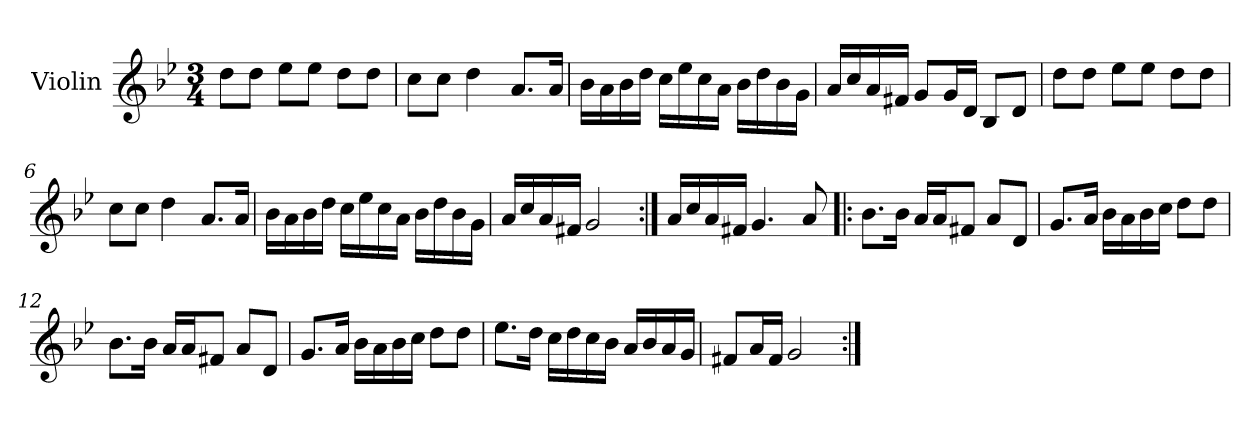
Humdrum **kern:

**kern
*part1
*staff1
*I"Violin
*I'Vln.
*clefG2
*k[b-e-]
*M3/4
=1
8dd\L
8dd\J
8ee-\L
8ee-\J
8dd\L
8dd\J
=2
8cc\L
8cc\J
4dd\
8.a/L
16a/Jk
=3
16b-\LL
16a\
16b-\
16dd\JJ
16cc\LL
16ee-\
16cc\
16a\JJ
16b-\LL
16dd\
16b-\
16g\JJ
=4
16a/LL
16cc/
16a/
16f#X/JJ
8g/L
16g/L
16d/JJ
8B-/L
8d/J
!!LO:LB:g=z
=5
8dd\L
8dd\J
8ee-\L
8ee-\J
8dd\L
8dd\J
=6
8cc\L
8cc\J
4dd\
8.a/L
16a/Jk
=7
16b-\LL
16a\
16b-\
16dd\JJ
16cc\LL
16ee-\
16cc\
16a\JJ
16b-\LL
16dd\
16b-\
16g\JJ
=8
16a/LL
16cc/
16a/
16f#X/JJ
2g/
=9:|!
16a/LL
16cc/
16a/
16f#X/JJ
4.g/
8a/
!!LO:LB:g=z
=10!|:
8.b-\L
16b-\Jk
16a/LL
16a/J
8f#X/J
8a/L
8d/J
=11
8.g/L
16a/Jk
16b-\LL
16a\
16b-\
16cc\JJ
8dd\L
8dd\J
=12
8.b-\L
16b-\Jk
16a/LL
16a/J
8f#X/J
8a/L
8d/J
!!LO:LB:g=z
=13
8.g/L
16a/Jk
16b-\LL
16a\
16b-\
16cc\JJ
8dd\L
8dd\J
=14
8.ee-\L
16dd\Jk
16cc\LL
16dd\
16cc\
16b-\JJ
16a/LL
16b-/
16a/
16g/JJ
=15
8f#X/L
16a/L
16f#/JJ
2g/
=:|!
*-
